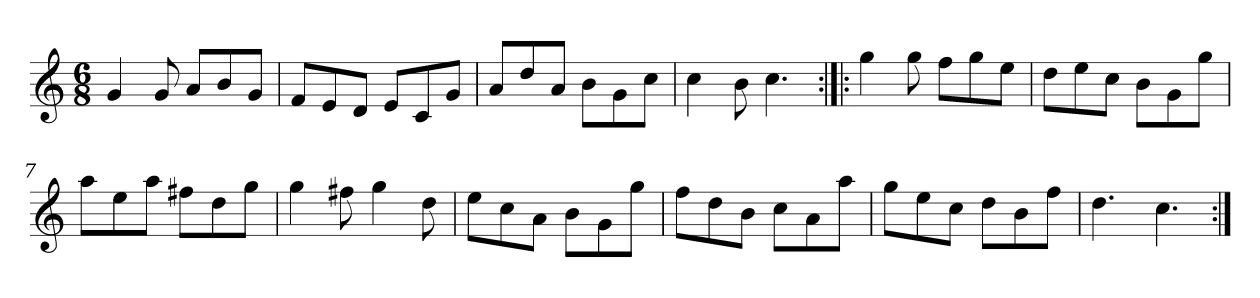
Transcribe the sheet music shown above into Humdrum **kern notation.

**kern
*part1
*staff1
*clefG2
*k[]
*C:
*M6/8
*MM120
=1
4g
8g
8a/L
8b/
8g/J
=2
8f/L
8e/
8d/J
8e/L
8c/
8g/J
=3
8a/L
8dd/
8a/J
8b\L
8g\
8cc\J
=4
4cc
8b
4.cc
=5:|!|:
4gg
8gg
8ff\L
8gg\
8ee\J
=6
8dd\L
8ee\
8cc\J
8b\L
8g\
8gg\J
=7
8aa\L
8ee\
8aa\J
8ff#X\L
8dd\
8gg\J
=8
4gg
8ff#X
4gg
8dd
=9
8ee\L
8cc\
8a\J
8b\L
8g\
8gg\J
=10
8ff\L
8dd\
8b\J
8cc\L
8a\
8aa\J
=11
8gg\L
8ee\
8cc\J
8dd\L
8b\
8ff\J
=12
4.dd
4.cc
=:|!
*-
